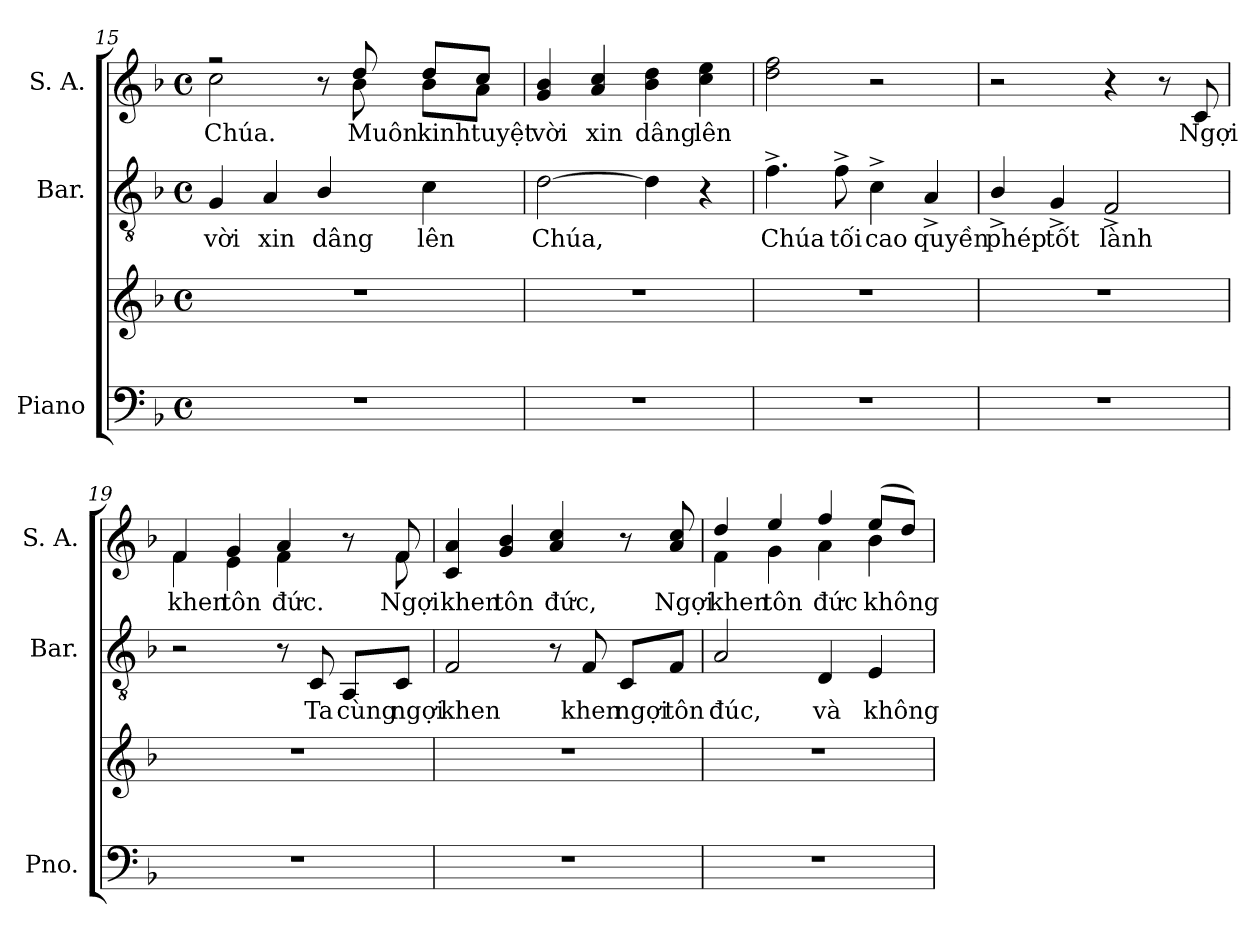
**kern	**kern	**kern	**text	**kern	**text
*part3	*part3	*part2	*part2	*part1	*part1
*staff4	*staff3	*staff2	*staff2	*staff1	*staff1
*I"Piano	*	*I"Bar.	*	*I"S. A.	*
*I'Pno.	*	*I'Bar.	*	*I'S. A.	*
!!LO:PB:g=z
*clefF4	*clefG2	*clefGv2	*	*clefG2	*
*k[b-]	*k[b-]	*k[b-]	*	*k[b-]	*
*M4/4	*M4/4	*M4/4	*	*M4/4	*
*met(c)	*met(c)	*met(c)	*	*met(c)	*
=15	=15	=15	=15	=15	=15
!	!	!	!LO:LY:b	!	!LO:LY:b
*	*	*	*	*^	*
1r	1r	4G/	vời	2r	2cc\	Chúa.
!	!	!	!LO:LY:b	!	!	!
.	.	4A/	xin	.	.	.
!	!	!	!LO:LY:b	!	!	!
.	.	4B-/	dâng	8r	8ryy	.
!	!	!	!	!	!	!LO:LY:b
.	.	.	.	8dd/	8b-\	Muôn
!	!	!	!LO:LY:b	!	!	!LO:LY:b
.	.	4c\	lên	8dd/L	8b-\L	kinh
!	!	!	!	!	!	!LO:LY:b
.	.	.	.	8cc/J	8a\J	tuyệt
=16	=16	=16	=16	=16	=16	=16
!	!	!	!LO:LY:b	!	!	!LO:LY:b
*	*	*	*	*v	*v	*
1r	1r	[2d\	Chúa,	4g/ 4b-/	vời
!	!	!	!	!	!LO:LY:b
.	.	.	.	4a/ 4cc/	xin
!	!	!	!	!	!LO:LY:b
.	.	4d\]	.	4b-\ 4dd\	dâng
!	!	!	!	!	!LO:LY:b
.	.	4r	.	4cc\ 4ee\	lên
=17	=17	=17	=17	=17	=17
!	!	!	!LO:LY:b	!	!
1r	1r	4.f^\	Chúa	2dd\ 2ff\	.
!	!	!	!LO:LY:b	!	!
.	.	8f^\	tối	.	.
!	!	!	!LO:LY:b	!	!
.	.	4c^\	cao	2r	.
!	!	!	!LO:LY:b	!	!
.	.	4A^/	quyền	.	.
=18	=18	=18	=18	=18	=18
!	!	!	!LO:LY:b	!	!
1r	1r	4B-^/	phép	2r	.
!	!	!	!LO:LY:b	!	!
.	.	4G^/	tốt	.	.
!	!	!	!LO:LY:b	!	!
.	.	2F^/	lành	4r	.
.	.	.	.	8r	.
!	!	!	!	!	!LO:LY:b
.	.	.	.	8c/	Ngợi
!!LO:LB:g=z
=19	=19	=19	=19	=19	=19
!	!	!	!	!	!LO:LY:b
*	*	*	*	*^	*
1r	1r	2r	.	4f/	4f\	khen
!	!	!	!	!	!	!LO:LY:b
.	.	.	.	4g/	4e\	tôn
!	!	!	!	!	!	!LO:LY:b
.	.	8r	.	4a/	4f\	đức.
!	!	!	!LO:LY:b	!	!	!
.	.	8C/	Ta	.	.	.
!	!	!	!LO:LY:b	!	!	!
.	.	8AA/L	cùng	8r	8ryy	.
!	!	!	!LO:LY:b	!	!	!LO:LY:b
.	.	8C/J	ngợi	8f/	8f\	Ngợi
=20	=20	=20	=20	=20	=20	=20
!	!	!	!LO:LY:b	!	!	!LO:LY:b
*	*	*	*	*v	*v	*
1r	1r	2F/	khen	4c/ 4a/	khen
!	!	!	!	!	!LO:LY:b
.	.	.	.	4g/ 4b-/	tôn
!	!	!	!	!	!LO:LY:b
.	.	8r	.	4a/ 4cc/	đức,
!	!	!	!LO:LY:b	!	!
.	.	8F/	khen	.	.
!	!	!	!LO:LY:b	!	!
.	.	8C/L	ngợi	8r	.
!	!	!	!LO:LY:b	!	!LO:LY:b
.	.	8F/J	tôn	8a/ 8cc/	Ngợi
=21	=21	=21	=21	=21	=21
!	!	!	!LO:LY:b	!	!LO:LY:b
*	*	*	*	*^	*
1r	1r	2A/	đúc,	4dd/	4f\	khen
!	!	!	!	!	!	!LO:LY:b
.	.	.	.	4ee/	4g\	tôn
!	!	!	!LO:LY:b	!	!	!LO:LY:b
.	.	4D/	và	4ff/	4a\	đức
!	!	!	!LO:LY:b	!	!	!LO:LY:b
.	.	4E/	không	(8ee/L	4b-\	không
.	.	.	.	8dd/J)	.	.
*	*	*	*	*v	*v	*
=	=	=	=	=	=
*-	*-	*-	*-	*-	*-
